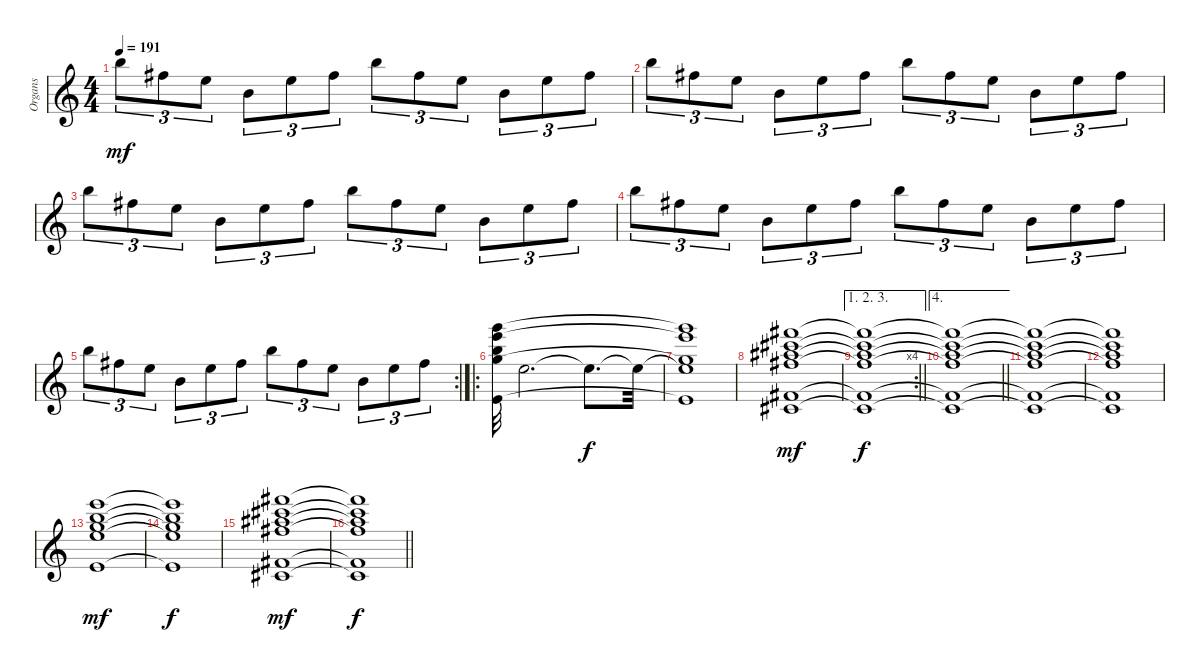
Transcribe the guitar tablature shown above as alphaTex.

\track ("Organs" "Organs") {instrument rockorgan}
\staff {score}
\tuning (E4 B3 G3 D3 A2 E2 B1) {hide}
\ts (4 4)
\tempo 191
\clef g2
\ks c
19.1.8{tu (3 2) dy mf} 19.2.8{tu (3 2)} 17.2.8{tu (3 2)} 16.3.8{tu (3 2)} 17.2.8{tu (3 2)} 14.1.8{tu (3 2)} 19.1.8{tu (3 2)} 19.2.8{tu (3 2)} 17.2.8{tu (3 2)} 16.3.8{tu (3 2)} 17.2.8{tu (3 2)} 14.1.8{tu (3 2)} |
19.1.8{tu (3 2)} 19.2.8{tu (3 2)} 17.2.8{tu (3 2)} 16.3.8{tu (3 2)} 17.2.8{tu (3 2)} 14.1.8{tu (3 2)} 19.1.8{tu (3 2)} 19.2.8{tu (3 2)} 17.2.8{tu (3 2)} 16.3.8{tu (3 2)} 17.2.8{tu (3 2)} 14.1.8{tu (3 2)} |
19.1.8{tu (3 2)} 19.2.8{tu (3 2)} 17.2.8{tu (3 2)} 16.3.8{tu (3 2)} 17.2.8{tu (3 2)} 14.1.8{tu (3 2)} 19.1.8{tu (3 2)} 19.2.8{tu (3 2)} 17.2.8{tu (3 2)} 16.3.8{tu (3 2)} 17.2.8{tu (3 2)} 14.1.8{tu (3 2)} |
19.1.8{tu (3 2)} 19.2.8{tu (3 2)} 17.2.8{tu (3 2)} 16.3.8{tu (3 2)} 17.2.8{tu (3 2)} 14.1.8{tu (3 2)} 19.1.8{tu (3 2)} 19.2.8{tu (3 2)} 17.2.8{tu (3 2)} 16.3.8{tu (3 2)} 17.2.8{tu (3 2)} 14.1.8{tu (3 2)} |
\rc 2
19.1.8{tu (3 2)} 19.2.8{tu (3 2)} 17.2.8{tu (3 2)} 16.3.8{tu (3 2)} 17.2.8{tu (3 2)} 14.1.8{tu (3 2)} 19.1.8{tu (3 2)} 19.2.8{tu (3 2)} 17.2.8{tu (3 2)} 16.3.8{tu (3 2)} 17.2.8{tu (3 2)} 14.1.8{tu (3 2)} |
\ro
(27.1 29.2 28.3 29.4 24.6).32 21.3.2{d} 21.3{t}.8{d dy f} 21.3{t}.32 |
(27.1{t} 29.2{t} 21.3{t} 29.4{t} 24.6{t}).1 |
(26.1 26.2 27.3 28.4 21.5 21.6).1{dy mf} |
\ae (1 2 3)
\rc 4
\barLineRight lightlight
(26.1{t} 26.2{t} 27.3{t} 28.4{t} 21.5{t} 21.6{t}).1{dy f} |
\ae 4
\barLineRight lightlight
(26.1{t} 26.2{t} 27.3{t} 28.4{t} 21.5{t} 21.6{t}).1 |
(26.1{t} 26.2{t} 27.3{t} 28.4{t} 21.5{t} 21.6{t}).1 |
(26.1{t} 26.2{t} 27.3{t} 28.4{t} 21.5{t} 21.6{t}).1 |
(24.1 24.2 24.3 26.4 24.6).1{dy mf} |
(24.1{t} 24.2{t} 24.3{t} 26.4{t} 24.6{t}).1{dy f} |
(26.1 26.2 27.3 28.4 21.5 21.6).1{dy mf} |
\barLineRight lightlight
(26.1{t} 26.2{t} 27.3{t} 28.4{t} 21.5{t} 21.6{t}).1{dy f}
